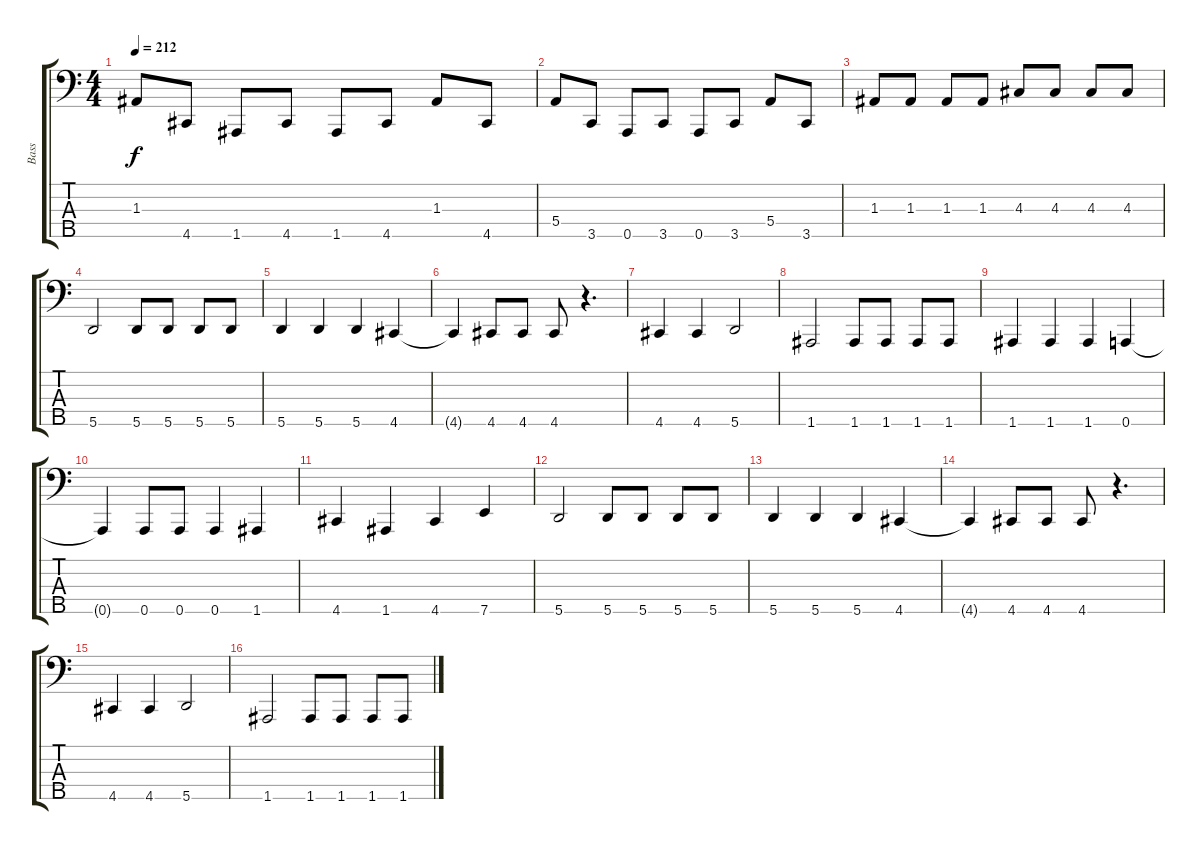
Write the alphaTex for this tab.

\track ("Bass" "Bass") {instrument electricbassfinger}
\staff {score tabs}
\tuning (G2 D2 A1 E1 A0) {hide}
\ts (4 4)
\tempo 212
\clef f4
\ks c
1.3.8{dy f} 4.5.8 1.5.8 4.5.8 1.5.8 4.5.8 1.3.8 4.5.8 |
5.4.8 3.5.8 0.5.8 3.5.8 0.5.8 3.5.8 5.4.8 3.5.8 |
1.3.8 1.3.8 1.3.8 1.3.8 4.3.8 4.3.8 4.3.8 4.3.8 |
5.5.2 5.5.8 5.5.8 5.5.8 5.5.8 |
5.5.4 5.5.4 5.5.4 4.5.4 |
4.5{t}.4 4.5.8 4.5.8 4.5.8 r.4{d} |
4.5.4 4.5.4 5.5.2 |
1.5.2 1.5.8 1.5.8 1.5.8 1.5.8 |
1.5.4 1.5.4 1.5.4 0.5.4 |
0.5{t}.4 0.5.8 0.5.8 0.5.4 1.5.4 |
4.5.4 1.5.4 4.5.4 7.5.4 |
5.5.2 5.5.8 5.5.8 5.5.8 5.5.8 |
5.5.4 5.5.4 5.5.4 4.5.4 |
4.5{t}.4 4.5.8 4.5.8 4.5.8 r.4{d} |
4.5.4 4.5.4 5.5.2 |
1.5.2 1.5.8 1.5.8 1.5.8 1.5.8
